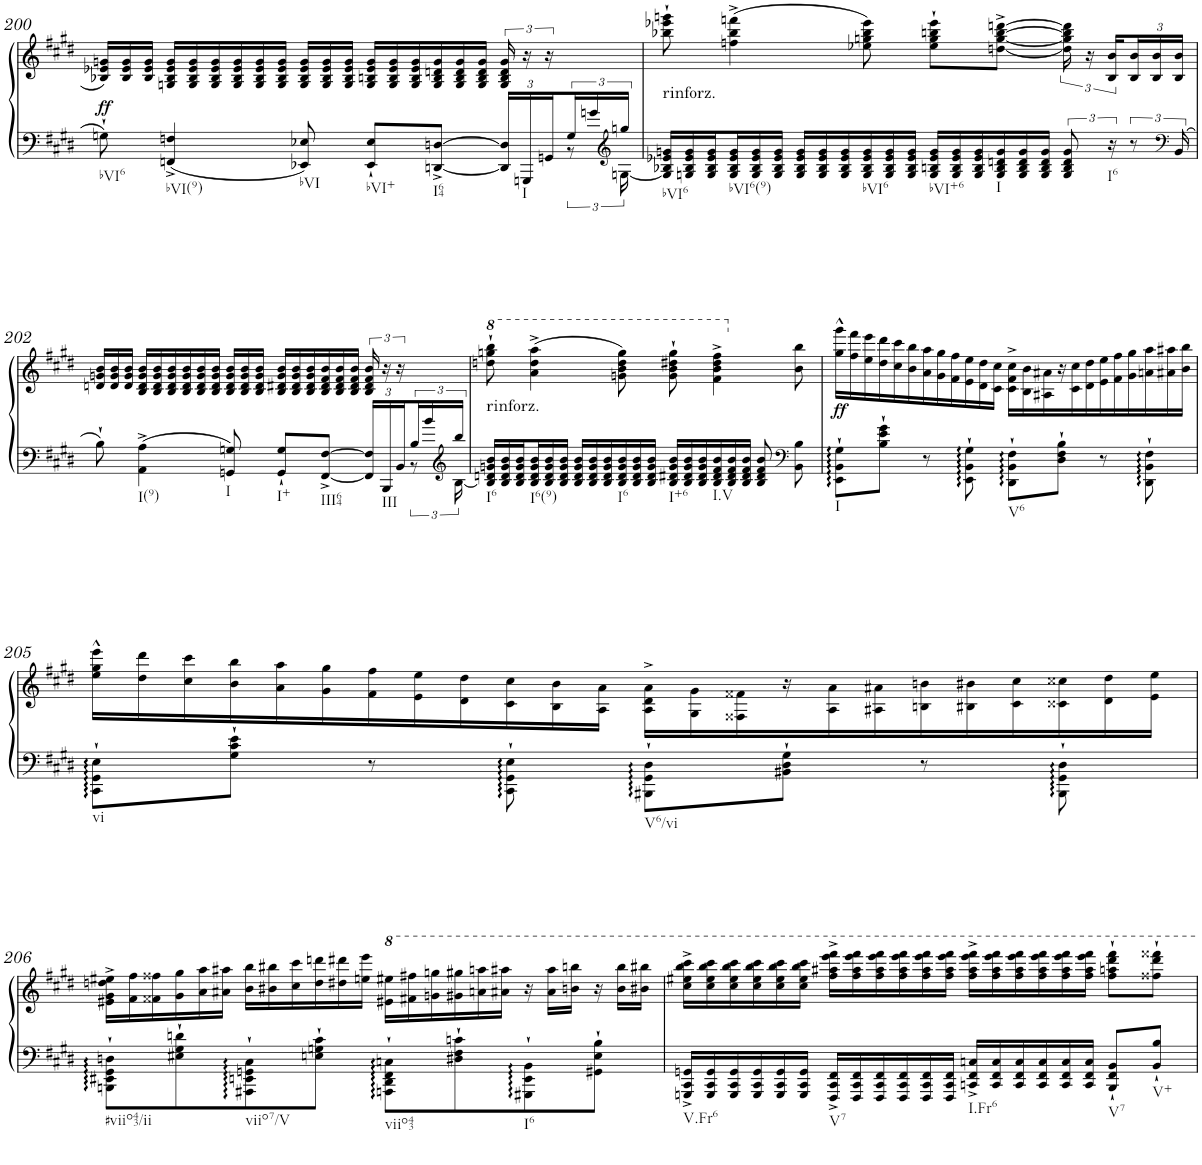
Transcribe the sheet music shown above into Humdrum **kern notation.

**kern	**kern	**dynam
*part1	*part1	*part1
*staff2	*staff1	*staff1/2
*I"Piano	*	*
*I'Pno.	*	*
!!LO:PB:g=z
*clefF4	*clefF4	*
*k[f#c#g#d#]	*k[f#c#g#d#]	*
*M4/4	*M4/4	*
*met(c)	*met(c)	*
=200	=200	=200
*^	*	*
*	*	*Xtuplet	*
!	!	!	!LO:DY:a=2
8Gn`\	2..ryy	24B-X/ 24e-X/ 24gn/LL	ff
.	.	24B-/ 24e-/ 24g/	.
.	.	24B-/ 24e-/ 24g/JJ	.
4FFn/^ 4Fn/^	.	24Gn/ 24B-/ 24e-/ 24g/LL	.
.	.	24G/ 24B-/ 24e-/ 24g/	.
.	.	24G/ 24B-/ 24e-/ 24g/	.
.	.	24G/ 24B-/ 24e-/ 24g/	.
.	.	24G/ 24B-/ 24e-/ 24g/	.
.	.	24G/ 24B-/ 24e-/ 24g/JJ	.
8EE-X/ 8E-X/	.	24G/ 24B-/ 24e-/ 24g/LL	.
.	.	24G/ 24B-/ 24e-/ 24g/	.
.	.	24G/ 24B-/ 24e-/ 24g/JJ	.
8EE-/` 8E-/`L	.	24G/ 24Bn/ 24e-/ 24g/LL	.
.	.	24G/ 24B/ 24e-/ 24g/	.
.	.	24G/ 24B/ 24e-/ 24g/	.
[8DDn/^ [8Dn/^J	.	24G/ 24B/ 24dn/ 24g/	.
.	.	24G/ 24B/ 24d/ 24g/	.
.	.	24G/ 24B/ 24d/ 24g/JJ	.
*Xbrackettup	*	*tuplet	*
24DD/] 24D/]LL	.	24G/ 24B/ 24d/ 24g/	.
24GGGn/	.	24r	.
24GGn/	.	24r	.
*brackettup	*	*	*
24G/	12r	8ryy	.
24gn/	.	.	.
*clefG2	*	*	*
24ggn/JJ	[24Gn\	.	.
*v	*v	*	*
=201	=201	=201
*Xtuplet	*	*
*^	*	*
!	!	!LO:TX:b:t=rinforz.	!
*v	*v	*	*
24G/] 24B-X/ 24e-X/ 24gn/LL	8bb-X\`> 8eee-X\`> 8gggn\`>	.
24Gn/ 24B-/ 24e-/ 24g/	.	.
24G/ 24B-/ 24e-/ 24g/	.	.
24G/ 24B-/ 24e-/ 24g/	(>4ffn\^ 4bb-\^ 4fffn\^	.
24G/ 24B-/ 24e-/ 24g/	.	.
24G/ 24B-/ 24e-/ 24g/JJ	.	.
24G/ 24B-/ 24e-/ 24g/LL	.	.
24G/ 24B-/ 24e-/ 24g/	.	.
24G/ 24B-/ 24e-/ 24g/	.	.
24G/ 24B-/ 24e-/ 24g/	8ee-X\ 8ggn\ 8bb-\ 8eee-\)	.
24G/ 24B-/ 24e-/ 24g/	.	.
24G/ 24B-/ 24e-/ 24g/JJ	.	.
24G/ 24Bn/ 24e-/ 24g/LL	8ee-\`> 8gg\`> 8bbn\`> 8eee-\`>L	.
24G/ 24B/ 24e-/ 24g/	.	.
24G/ 24B/ 24e-/ 24g/	.	.
24G/ 24B/ 24dn/ 24g/	[8ddn\^> [8gg\^> [8bb\^> [8dddn\^>J	.
24G/ 24B/ 24d/ 24g/	.	.
24G/ 24B/ 24d/ 24g/JJ	.	.
12G/ 12B/ 12d/ 12g/	24dd\] 24gg\] 24bb\] 24ddd\]	.
.	24r	.
8r	24B/ 24b/LL	.
*	*Xbrackettup	*
.	24B/ 24b/	.
.	24B/ 24b/	.
*clefF4	*	*
24BB/	24B/ 24b/JJ	.
!!LO:LB:g=z
=202	=202	=202
*^	*	*
*	*	*Xtuplet	*
8B`\	2..ryy	24dn/ 24gn/ 24b/LL	.
.	.	24d/ 24g/ 24b/	.
.	.	24d/ 24g/ 24b/JJ	.
4AA\^ 4A\^	.	24B/ 24d/ 24g/ 24b/LL	.
.	.	24B/ 24d/ 24g/ 24b/	.
.	.	24B/ 24d/ 24g/ 24b/	.
.	.	24B/ 24d/ 24g/ 24b/	.
.	.	24B/ 24d/ 24g/ 24b/	.
.	.	24B/ 24d/ 24g/ 24b/JJ	.
8GGn/ 8Gn/	.	24B/ 24d/ 24g/ 24b/LL	.
.	.	24B/ 24d/ 24g/ 24b/	.
.	.	24B/ 24d/ 24g/ 24b/JJ	.
8GG/` 8G/`L	.	24B/ 24d#X/ 24g/ 24b/LL	.
.	.	24B/ 24d#/ 24g/ 24b/	.
.	.	24B/ 24d#/ 24g/ 24b/	.
[8FF#/^ [8F#/^J	.	24B/ 24d#/ 24f#/ 24b/	.
.	.	24B/ 24d#/ 24f#/ 24b/	.
.	.	24B/ 24d#/ 24f#/ 24b/JJ	.
*tuplet	*	*	*
*Xbrackettup	*	*tuplet	*
*	*	*brackettup	*
24FF#/] 24F#/]LL	.	24B/ 24d#/ 24f#/ 24b/	.
24BBB/	.	24r	.
24BB/	.	24r	.
*brackettup	*	*	*
24B/	12r	8ryy	.
24b/	.	.	.
*clefG2	*	*	*
24bb/JJ	[24B\	.	.
*v	*v	*	*
=203	=203	=203
*Xtuplet	*	*
*^	*	*
!	!	!LO:TX:b:t=rinforz.	!
*v	*v	*	*
24B/] 24dn/ 24gn/ 24b/LL	8dddn\` 8gggn\` 8bbb\`	.
24B/ 24d/ 24g/ 24b/	.	.
24B/ 24d/ 24g/ 24b/	.	.
24B/ 24d/ 24g/ 24b/	(4aa\^ 4ddd\^ 4aaa\^	.
24B/ 24d/ 24g/ 24b/	.	.
24B/ 24d/ 24g/ 24b/JJ	.	.
24B/ 24d/ 24g/ 24b/LL	.	.
24B/ 24d/ 24g/ 24b/	.	.
24B/ 24d/ 24g/ 24b/	.	.
24B/ 24d/ 24g/ 24b/	8ggn\ 8bb\ 8ddd\ 8ggg\)	.
24B/ 24d/ 24g/ 24b/	.	.
24B/ 24d/ 24g/ 24b/JJ	.	.
24B/ 24d#X/ 24g/ 24b/LL	8gg\` 8bb\` 8ddd#X\` 8ggg\`	.
24B/ 24d#/ 24g/ 24b/	.	.
24B/ 24d#/ 24g/ 24b/	.	.
24B/ 24d#/ 24f#/ 24b/	4ff#\^ 4bb\^ 4ddd#\^ 4fff#\^	.
24B/ 24d#/ 24f#/ 24b/	.	.
24B/ 24d#/ 24f#/ 24b/JJ	.	.
8B/ 8d#/ 8f#/ 8b/	.	.
*clefF4	*	*
8BB\ 8B\	8b\ 8bb\	.
=204	=204	=204
*	*Xtuplet	*
!	!	!LO:DY:b
8EE\` 8BB\` 8G#\`L	24gg#\^^ 24ggg#\^^LL	ff
.	24ff#\ 24fff#\	.
.	24ee\ 24eee\	.
8B\` 8e\` 8g#\`J	24dd#\ 24ddd#\	.
.	24cc#\ 24ccc#\	.
.	24b\ 24bb\	.
8r	24a\ 24aa\	.
.	24g#\ 24gg#\	.
.	24f#\ 24ff#\	.
8EE\` 8BB\` 8G#\`	24e\ 24ee\	.
.	24d#\ 24dd#\	.
.	24c#\ 24cc#\JJ	.
8DD#\` 8BB\` 8F#\`L	24c#\^ 24f#\^ 24cc#\^LL	.
.	24B\ 24b\	.
.	24A#X\ 24a#X\	.
8D#\` 8F#\` 8B\`J	24r	.
.	24c#\ 24cc#\	.
.	24d#\ 24dd#\	.
8r	24e\ 24ee\	.
.	24f#\ 24ff#\	.
.	24g#\ 24gg#\	.
8DD#\` 8BB\` 8F#\`	24an\ 24aa\	.
.	24a#X\ 24aa#X\	.
.	24b\ 24bb\JJ	.
!!LO:LB:g=z
=205	=205	=205
8CC#\` 8GG#\` 8E\`L	24ee\^^ 24gg#\^^ 24eee\^^LL	.
.	24dd#\ 24ddd#\	.
.	24cc#\ 24ccc#\	.
8G#\` 8c#\` 8e\`J	24b\ 24bb\	.
.	24a\ 24aa\	.
.	24g#\ 24gg#\	.
8r	24f#\ 24ff#\	.
.	24e\ 24ee\	.
.	24d#\ 24dd#\	.
8CC#\` 8GG#\` 8E\`	24c#\ 24cc#\	.
.	24B\ 24b\	.
.	24A\ 24a\JJ	.
8BBB#X\` 8GG#\` 8D#\`L	24A\^ 24d#\^ 24a\^LL	.
.	24G#\ 24g#\	.
.	24F##X\ 24f##X\	.
8BB#X\` 8D#\` 8G#\`J	24r	.
.	24A\ 24a\	.
.	24A#X\ 24a#X\	.
8r	24Bn\ 24bn\	.
.	24B#X\ 24b#X\	.
.	24c#\ 24cc#\	.
8BBB#\` 8GG#\` 8D#\`	24c##X\ 24cc##X\	.
.	24d#\ 24dd#\	.
.	24e\ 24ee\JJ	.
!!LO:LB:g=z
=206	=206	=206
8BBBn\` 8EE#X\` 8GG#\` 8Dn\`L	24e#X\^ 24g#\^ 24ddn\^ 24ee#X\^LL	.
.	24f#\ 24ff#\	.
.	24f##X\ 24ff##X\	.
8E#X\` 8G#\` 8dn\`	24g#\ 24gg#\	.
.	24a\ 24aa\	.
.	24a#X\ 24aa#X\JJ	.
8AAA#X\` 8EEn\` 8GGn\` 8C#\`	24b\ 24bb\LL	.
.	24b#X\ 24bb#X\	.
.	24cc#\ 24ccc#\	.
8En\` 8Gn\` 8c#\`J	24dd\ 24dddn\	.
.	24dd#X\ 24ddd#X\	.
.	24een\ 24eee\JJ	.
8AAAn\` 8DD#\` 8FF#\` 8Cn\`L	24ee#X\ 24eee#X\LL	.
.	24ff#X\ 24fff#X\	.
.	24ggn\ 24gggn\	.
8D#X\` 8F#\` 8cn\`	24gg#X\ 24ggg#X\	.
.	24aan\ 24aaan\	.
.	24aa#X\ 24aaa#X\JJ	.
8GGG#X\` 8EE\` 8BB\`	24r	.
.	24aa#\ 24aaa#\LL	.
.	24bbn\ 24bbbn\JJ	.
8GG#X\` 8E\` 8B\`J	24r	.
.	24bb\ 24bbb\LL	.
.	24bb#X\ 24bbb#X\JJ	.
=207	=207	=207
24GGGn/^ 24CC#/^ 24GGn/^LL	24ccc#\^ 24eee#X\^ 24bbb\^ 24cccc#\^LL	.
24GGG/ 24CC#/ 24GG/	24ccc#\ 24eee#\ 24bbb\ 24cccc#\	.
24GGG/ 24CC#/ 24GG/	24ccc#\ 24eee#\ 24bbb\ 24cccc#\	.
24GGG/ 24CC#/ 24GG/	24ccc#\ 24eee#\ 24bbb\ 24cccc#\	.
24GGG/ 24CC#/ 24GG/	24ccc#\ 24eee#\ 24bbb\ 24cccc#\	.
24GGG/ 24CC#/ 24GG/JJ	24ccc#\ 24eee#\ 24bbb\ 24cccc#\JJ	.
24FFF#/^ 24CC#/^ 24FF#/^LL	24fff#\^ 24aaa#X\^ 24eeee\^ 24ffff#\^LL	.
24FFF#/ 24CC#/ 24FF#/	24fff#\ 24aaa#\ 24eeee\ 24ffff#\	.
24FFF#/ 24CC#/ 24FF#/	24fff#\ 24aaa#\ 24eeee\ 24ffff#\	.
24FFF#/ 24CC#/ 24FF#/	24fff#\ 24aaa#\ 24eeee\ 24ffff#\	.
24FFF#/ 24CC#/ 24FF#/	24fff#\ 24aaa#\ 24eeee\ 24ffff#\	.
24FFF#/ 24CC#/ 24FF#/JJ	24fff#\ 24aaa#\ 24eeee\ 24ffff#\JJ	.
24CCn/^ 24FF#/^ 24Cn/^LL	24fff#\^ 24aaa#\^ 24eeee\^ 24ffff#\^LL	.
24CC/ 24FF#/ 24C/	24fff#\ 24aaa#\ 24eeee\ 24ffff#\	.
24CC/ 24FF#/ 24C/	24fff#\ 24aaa#\ 24eeee\ 24ffff#\	.
24CC/ 24FF#/ 24C/	24fff#\ 24aaa#\ 24eeee\ 24ffff#\	.
24CC/ 24FF#/ 24C/	24fff#\ 24aaa#\ 24eeee\ 24ffff#\	.
24CC/ 24FF#/ 24C/JJ	24fff#\ 24aaa#\ 24eeee\ 24ffff#\JJ	.
8BBB/` 8FF#/` 8BB/`L	8fff#\` 8aaan\` 8dddd#\` 8ffff#\`L	.
8BB/` 8B/`J	8fff##X\` 8dddd#\` 8ffff##X\`J	.
=	=	=
*-	*-	*-
